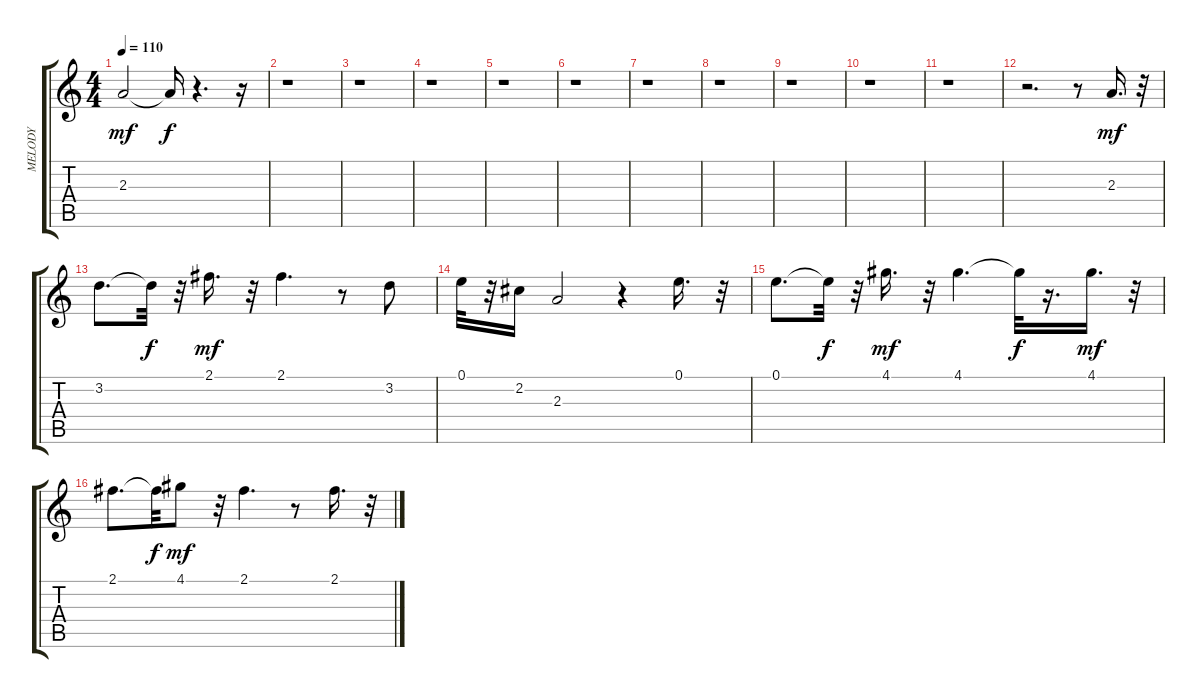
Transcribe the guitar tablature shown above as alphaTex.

\track ("MELODY" "MELODY") {instrument fretlessbass}
\staff {score tabs}
\tuning (E4 B3 G3 D3 A2 E2) {hide}
\ts (4 4)
\tempo 110
\clef g2
\ks c
2.3.2{dy mf} 2.3{t}.16{dy f} r.4{d} r.16 |
r.1 |
r.1 |
r.1 |
r.1 |
r.1 |
r.1 |
r.1 |
r.1 |
r.1 |
r.1 |
r.2{d} r.8 2.3.16{d dy mf} r.32 |
3.2.8{d} 3.2{t}.32{dy f} r.32 2.1.16{d dy mf} r.32 2.1.4{d} r.8 3.2.8 |
0.1.32 r.32 2.2.16 2.3.2 r.4 0.1.16{d} r.32 |
0.1.8{d} 0.1{t}.32{dy f} r.32 4.1.16{d dy mf} r.32 4.1.4{d} 4.1{t}.32{dy f} r.16{d} 4.1.16{d dy mf} r.32 |
2.1.8{d} 2.1{t}.32{dy f} 4.1.8{dy mf} r.32 2.1.4{d} r.8 2.1.16{d} r.32
